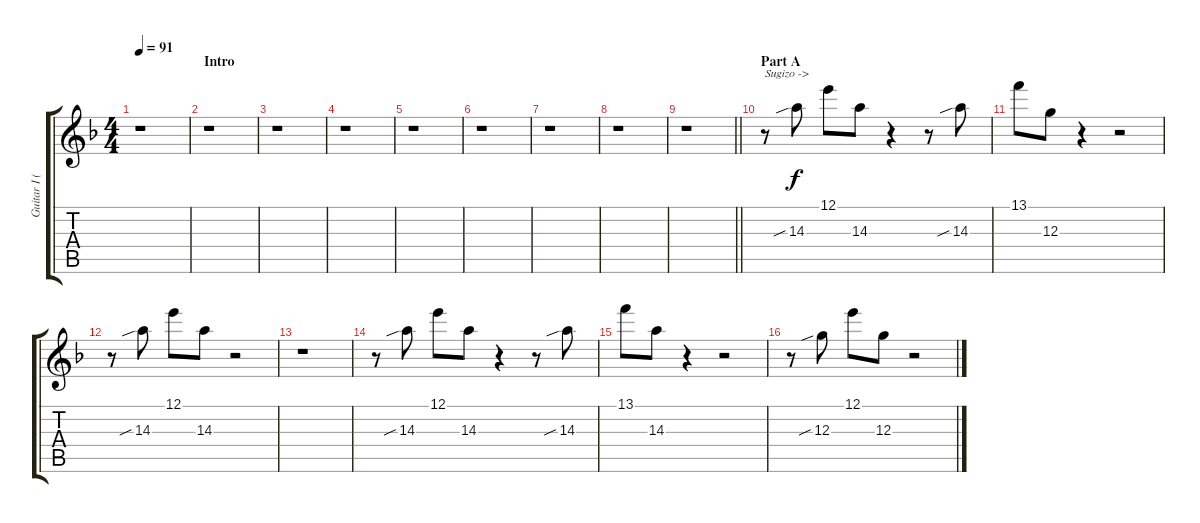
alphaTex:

\track ("Guitar I (Sugizo & Inoran)" "Guitar I (") {instrument distortionguitar}
\staff {score tabs}
\tuning (E4 B3 G3 D3 A2 E2) {hide}
\ts (4 4)
\tempo 91
\clef g2
\ks f
r.1{dy f instrument distortionguitar} |
\section ("" "Intro")
r.1 |
r.1 |
r.1 |
r.1 |
r.1 |
r.1 |
r.1 |
\barLineRight lightlight
r.1 |
\section ("" "Part A")
r.8{txt "Sugizo ->"} 14.3{sib}.8 12.1.8 14.3.8 r.4 r.8 14.3{sib}.8 |
13.1.8 12.3.8 r.4 r.2 |
r.8 14.3{sib}.8 12.1.8 14.3.8 r.2 |
r.1 |
r.8 14.3{sib}.8 12.1.8 14.3.8 r.4 r.8 14.3{sib}.8 |
13.1.8 14.3.8 r.4 r.2 |
r.8 12.3{sib}.8 12.1.8 12.3.8 r.2
